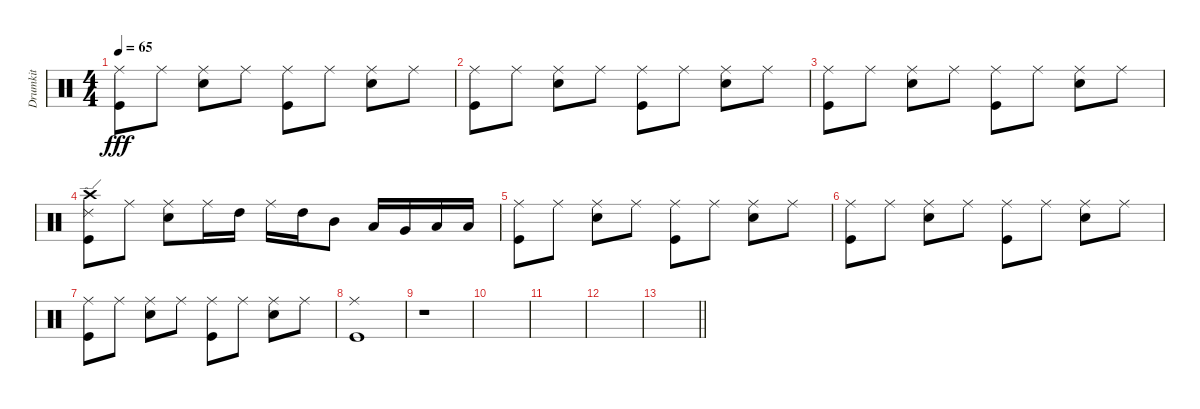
\track ("Drumkit" "Drumkit") {instrument percussion}
\staff {score}
\articulation defaults
\ts (4 4)
\tempo 65
\clef neutral
\ks c
("Ride (middle)" "Kick (hit)").8{dy fff} "Ride (middle)".8 ("Ride (middle)" "Snare (hit) 2").8 "Ride (middle)".8 ("Ride (middle)" "Kick (hit)").8 "Ride (middle)".8 ("Snare (hit) 2" "Ride (middle)").8 "Ride (middle)".8 |
("Ride (middle)" "Kick (hit)").8 "Ride (middle)".8 ("Ride (middle)" "Snare (hit) 2").8 "Ride (middle)".8 ("Ride (middle)" "Kick (hit)").8 "Ride (middle)".8 ("Snare (hit) 2" "Ride (middle)").8 "Ride (middle)".8 |
("Ride (middle)" "Kick (hit)").8 "Ride (middle)".8 ("Ride (middle)" "Snare (hit) 2").8 "Ride (middle)".8 ("Ride (middle)" "Kick (hit)").8 "Ride (middle)".8 ("Snare (hit) 2" "Ride (middle)").8 "Ride (middle)".8 |
("Ride (edge) 2" "Crash high (hit)" "Kick (hit)").8 "Ride (middle)".8 ("Ride (middle)" "Snare (hit) 2").8 "Ride (middle)".16 "High Tom (hit)".16 "Ride (middle)".16 "High Tom (hit)".16 "Mid Tom (hit)".8 "Low Tom (hit)".16 "Very Low Tom (hit)".16 "Low Floor Tom (hit)".16 "Low Floor Tom (hit)".16 |
("Ride (middle)" "Kick (hit)").8 "Ride (middle)".8 ("Ride (middle)" "Snare (hit) 2").8 "Ride (middle)".8 ("Ride (middle)" "Kick (hit)").8 "Ride (middle)".8 ("Snare (hit) 2" "Ride (middle)").8 "Ride (middle)".8 |
("Ride (middle)" "Kick (hit)").8 "Ride (middle)".8 ("Ride (middle)" "Snare (hit) 2").8 "Ride (middle)".8 ("Ride (middle)" "Kick (hit)").8 "Ride (middle)".8 ("Snare (hit) 2" "Ride (middle)").8 "Ride (middle)".8 |
("Ride (middle)" "Kick (hit)").8 "Ride (middle)".8 ("Ride (middle)" "Snare (hit) 2").8 "Ride (middle)".8 ("Ride (middle)" "Kick (hit)").8 "Ride (middle)".8 ("Snare (hit) 2" "Ride (middle)").8 "Ride (middle)".8 |
("Ride (middle)" "Kick (hit)").1 |
r.1 |
|
|
|
\barLineRight lightlight
